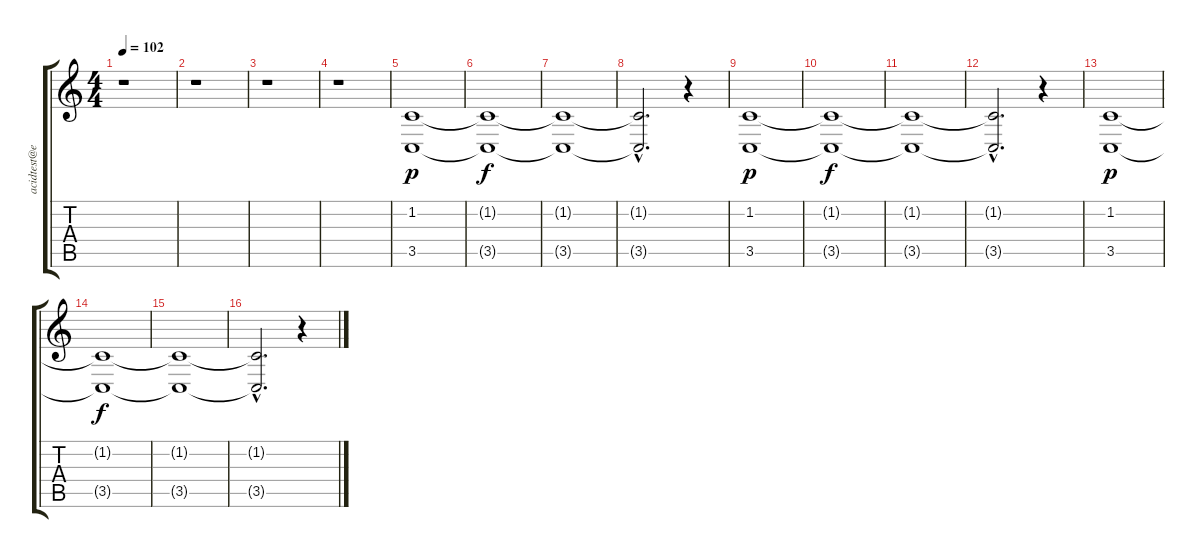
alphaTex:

\track ("acidtest@es.co.nz" "acidtest@e") {instrument pad8sweep}
\staff {score tabs}
\tuning (E4 B3 G3 D3 A2 E2) {hide}
\ts (4 4)
\tempo 102
\clef g2
\ks c
r.1{dy p} |
r.1 |
r.1 |
r.1 |
(1.2 3.5).1 |
(1.2{t} 3.5{t}).1{dy f} |
(1.2{t} 3.5{t}).1 |
(1.2{hac t} 3.5{hac t}).2{d} r.4 |
(1.2 3.5).1{dy p} |
(1.2{t} 3.5{t}).1{dy f} |
(1.2{t} 3.5{t}).1 |
(1.2{hac t} 3.5{hac t}).2{d} r.4 |
(1.2 3.5).1{dy p} |
(1.2{t} 3.5{t}).1{dy f} |
(1.2{t} 3.5{t}).1 |
(1.2{hac t} 3.5{hac t}).2{d} r.4
